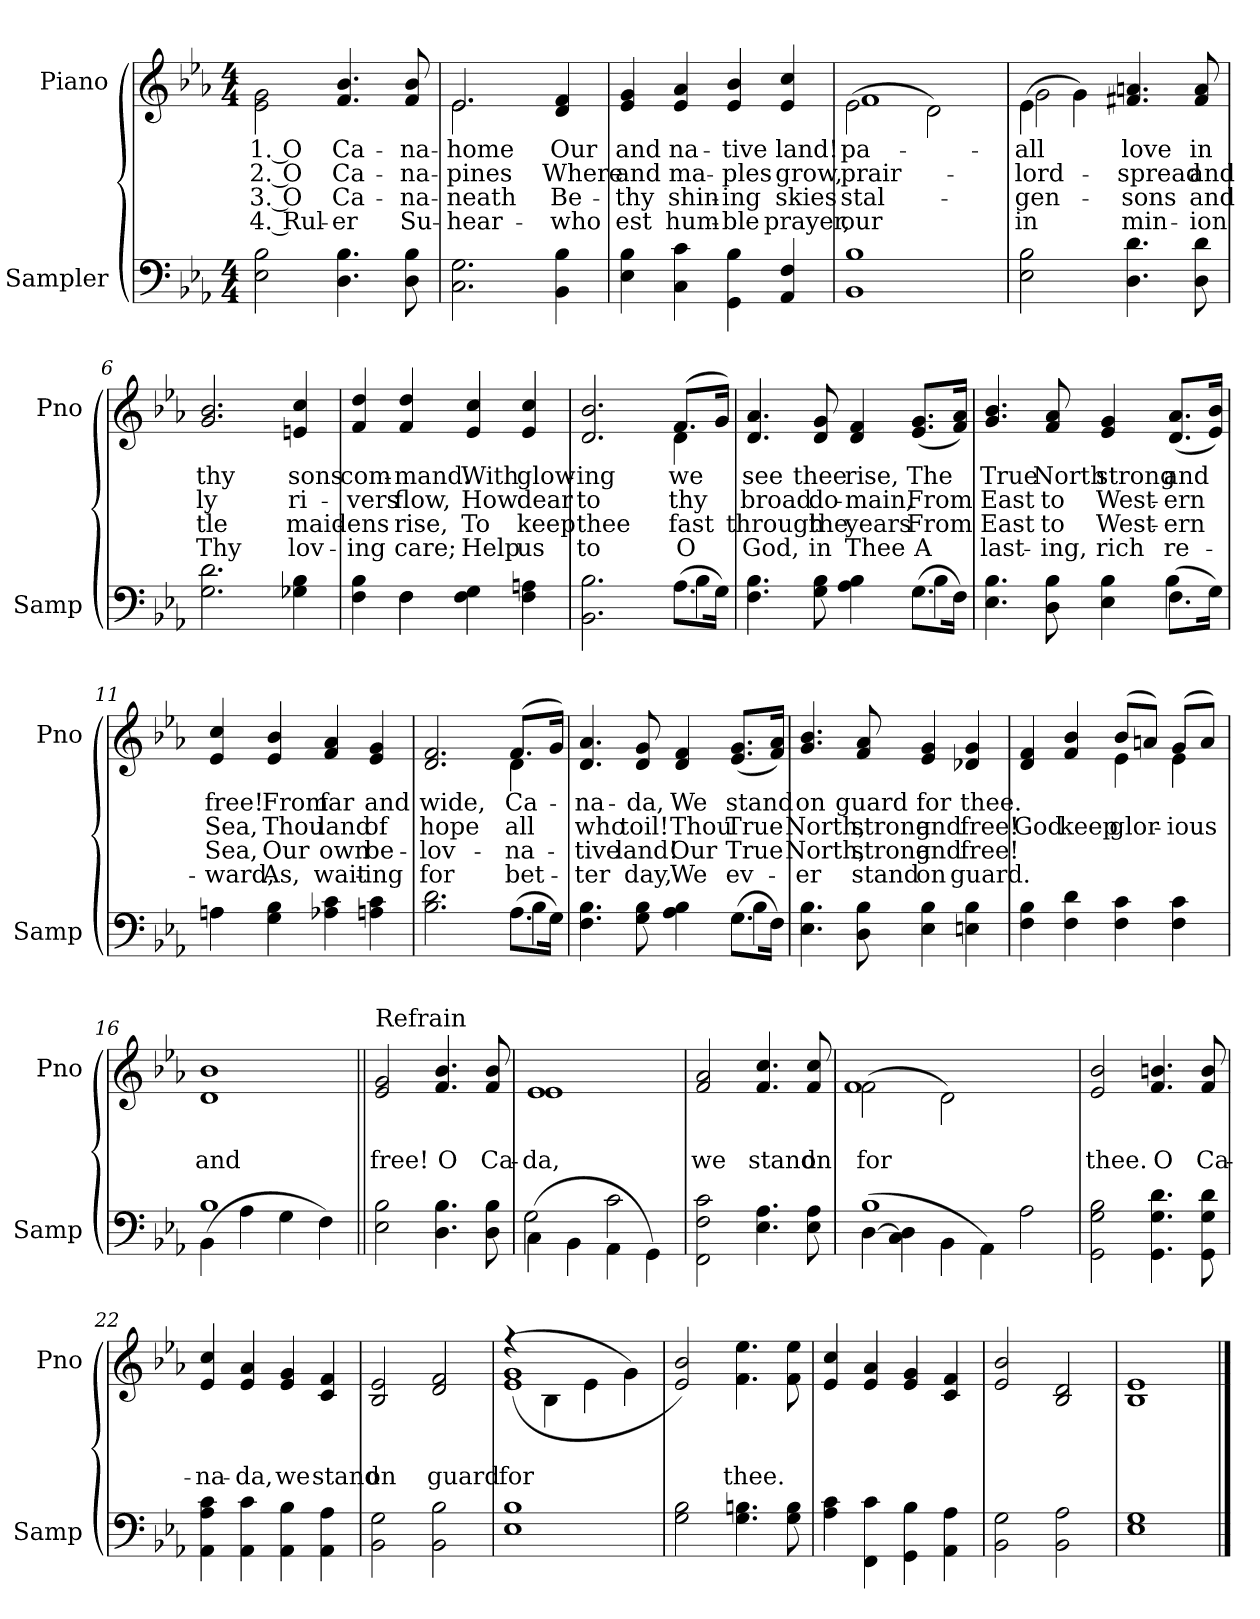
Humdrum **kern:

**kern	**kern	**text	**text	**text	**text
*part2	*part1	*part1	*part1	*part1	*part1
*staff2	*staff1	*staff1	*staff1	*staff1	*staff1
*I"Sampler	*I"Piano	*	*	*	*
*I'Samp	*I'Pno	*	*	*	*
*clefF4	*clefG2	*	*	*	*
*k[b-e-a-]	*k[b-e-a-]	*	*	*	*
*E-:	*E-:	*	*	*	*
*M4/4	*M4/4	*	*	*	*
=1	=1	=1	=1	=1	=1
2E- 2B-	2e-\ 2g\	1. O	2. O	3. O	4. Rul-
4.D 4.B-	4.f 4.b-	Ca-	Ca-	Ca-	-er
8D 8B-	8f 8b-	-na-	-na-	-na-	Su-
=2	=2	=2	=2	=2	=2
*	*^	*	*	*	*
2.C 2.G	2.e-/	2.e-	home	pines	-neath	hear-
4BB- 4B-	4d 4f	4ryy	Our	Where	Be-	who
*	*v	*v	*	*	*	*
=3	=3	=3	=3	=3	=3
4E- 4B-	4e- 4g	and	and	thy	-est
4C 4c	4e- 4a-	na-	ma-	shin-	hum-
4GG 4B-	4e- 4b-	-tive	-ples	-ing	-ble
4AA- 4F	4e- 4cc	land!	grow,	skies	prayer,
=4	=4	=4	=4	=4	=4
*	*^	*	*	*	*
1BB- 1B-	(2e-\	1f	pa-	prair-	stal-	our
.	2d\)	.	.	.	.	.
=5	=5	=5	=5	=5	=5	=5
2E- 2B-	(4e-\	2g	all	lord-	gen-	in
.	4g\)	.	.	.	.	.
4.D 4.d	4.f#X 4.an	2ryy	love	spread	sons	-min-
8D 8d	8f# 8a	.	in	and	and	-ion
*	*v	*v	*	*	*	*
=6	=6	=6	=6	=6	=6
2.G 2.d	2.g 2.b-	thy	-ly	-tle	Thy
4G-X 4B-	4en 4cc	sons	ri-	maid-	lov-
=7	=7	=7	=7	=7	=7
*^	*	*	*	*	*
4F 4B-	4ryy	4f 4dd	com-	-vers	-ens	-ing
4F\	4F	4f 4dd	-mand.	flow,	rise,	care;
4F 4G	2ryy	4e- 4cc	With	How	To	Help
4F 4An	.	4e- 4cc	glow-	dear	keep	us
=8	=8	=8	=8	=8	=8	=8
*	*	*^	*	*	*	*
2.BB- 2.B-	2.ryy	2.d 2.b-	2.ryy	-ing	to	thee	to
(8.A-\L	4B-	(8.f/L	4d	we	thy	-fast	O
16G\Jk)	.	16g/Jk)	.	.	.	.	.
*	*	*v	*v	*	*	*	*
=9	=9	=9	=9	=9	=9	=9
4.F 4.B-	2.ryy	4.d 4.a-	see	broad	through	God,
8G 8B-	.	8d 8g	thee	do-	the	in
4A- 4B-	.	4d 4f	rise,	-main,	years	Thee
(8.G\L	4B-	(8.e-/ 8.g/L	The	From	From	A
16F\Jk)	.	16f/ 16a-/Jk)	.	.	.	.
=10	=10	=10	=10	=10	=10	=10
4.E- 4.B-	2.ryy	4.g 4.b-	True	East	East	last-
8D 8B-	.	8f 8a-	North	to	to	-ing,
4E- 4B-	.	4e- 4g	strong	West-	West-	rich
(8.F\L	4B-	(8.d/ 8.a-/L	and	-ern	-ern	re-
16G\Jk)	.	16e-/ 16b-/Jk)	.	.	.	.
=11	=11	=11	=11	=11	=11	=11
4A-\	4A	4e- 4cc	free!	Sea,	Sea,	-ward,
4G 4B-	2.ryy	4e- 4b-	From	Thou	Our	As,
4A- 4c	.	4f 4a-	far	land	own	wait-
4An 4c	.	4e- 4g	and	of	be-	-ing
=12	=12	=12	=12	=12	=12	=12
*	*	*^	*	*	*	*
2.B- 2.d	2.ryy	2.d 2.f	2.ryy	wide,	hope	-lov-	for
(8.A-\L	4B-	(8.f/L	4d	Ca-	all	na-	bet-
16G\Jk)	.	16g/Jk)	.	.	.	.	.
*	*	*v	*v	*	*	*	*
=13	=13	=13	=13	=13	=13	=13
4.F 4.B-	2.ryy	4.d 4.a-	-na-	who	-tive	-ter
8G 8B-	.	8d 8g	-da,	toil!	land!	day,
4A- 4B-	.	4d 4f	We	Thou	Our	We
(8.G\L	4B-	(8.e-/ 8.g/L	stand	True	True	ev-
16F\Jk)	.	16f/ 16a-/Jk)	.	.	.	.
*v	*v	*	*	*	*	*
=14	=14	=14	=14	=14	=14
4.E- 4.B-	4.g 4.b-	on	North,	North,	-er
8D 8B-	8f 8a-	guard	strong	strong	stand
4E- 4B-	4e- 4g	for	and	and	on
4En 4B-	4d-X 4g	thee.	free!	free!	guard.
=15	=15	=15	=15	=15	=15
*	*^	*	*	*	*
4F 4B-	4d 4f	2ryy	.	God	.	.
4F 4d	4f 4b-	.	.	keep	.	.
4F 4c	(8b-/L	4e-	.	glor-	.	.
.	8an/J)	.	.	.	.	.
4F 4c	(8g/L	4e-	.	-ious	.	.
.	8a/J)	.	.	.	.	.
*	*v	*v	*	*	*	*
=16	=16	=16	=16	=16	=16
*^	*	*	*	*	*
(4BB-\	1B-	1d 1b-	.	and	.	.
4A-\	.	.	.	.	.	.
4G\	.	.	.	.	.	.
4F\)	.	.	.	.	.	.
*v	*v	*	*	*	*	*
=17||	=17||	=17||	=17||	=17||	=17||
!	!LO:TX:t=Refrain	!	!	!	!
2E- 2B-	2e- 2g	.	free!	.	.
4.D 4.B-	4.f 4.b-	.	O	.	.
8D 8B-	8f 8b-	.	Ca-	.	.
=18	=18	=18	=18	=18	=18
*^	*^	*	*	*	*
(4C\	2G	1e-/	1e-	.	-da,	.	.
4BB-\	.	.	.	.	.	.	.
4AA-\	2c	.	.	.	.	.	.
4GG\)	.	.	.	.	.	.	.
*v	*v	*	*	*	*	*	*
*	*v	*v	*	*	*	*
=19	=19	=19	=19	=19	=19
2FF 2F 2c	2f 2a-	.	we	.	.
4.E- 4.A-	4.f 4.cc	.	stand	.	.
8E- 8A-	8f 8cc	.	on	.	.
=20	=20	=20	=20	=20	=20
*^	*^	*	*	*	*
([4D\	1B-	(2f\	1f	.	for	.	.
4C\ 4D\]	.	.	.	.	.	.	.
4BB-\	.	2d\)	.	.	.	.	.
4AA-\)	.	.	.	.	.	.	.
2ryy	2A-	2ryy	2ryy	.	.	.	.
*v	*v	*	*	*	*	*	*
*	*v	*v	*	*	*	*
=21	=21	=21	=21	=21	=21
2GG 2G 2B-	2e- 2b-	.	thee.	.	.
4.GG 4.G 4.d	4.f 4.bn	.	O	.	.
8GG 8G 8d	8f 8b	.	Ca-	.	.
=22	=22	=22	=22	=22	=22
4AA- 4A- 4c	4e- 4cc	.	-na-	.	.
4AA- 4c	4e- 4a-	.	-da,	.	.
4AA- 4B-	4e- 4g	.	we	.	.
4AA- 4A-	4c 4f	.	stand	.	.
=23	=23	=23	=23	=23	=23
2BB- 2G	2B- 2e-	.	on	.	.
2BB- 2B-	2d 2f	.	guard	.	.
=24	=24	=24	=24	=24	=24
*	*^	*	*	*	*
1E- 1B-	(4r	(1e- 1g	.	for	.	.
.	4B-\	.	.	.	.	.
.	4e-\	.	.	.	.	.
.	4g\)	.	.	.	.	.
*	*v	*v	*	*	*	*
=25	=25	=25	=25	=25	=25
2G 2B-	2e- 2b-)	.	.	.	.
4.G 4.Bn	4.f 4.ee-	.	thee.	.	.
8G 8B	8f 8ee-	.	.	.	.
=26	=26	=26	=26	=26	=26
4A- 4c	4e- 4cc	.	.	.	.
4FF 4c	4e- 4a-	.	.	.	.
4GG 4B-	4e- 4g	.	.	.	.
4AA- 4A-	4c 4f	.	.	.	.
=27	=27	=27	=27	=27	=27
2BB- 2G	2e- 2b-	.	.	.	.
2BB- 2A-	2B- 2d	.	.	.	.
=28	=28	=28	=28	=28	=28
1E- 1G	1B- 1e-	.	.	.	.
==	==	==	==	==	==
*-	*-	*-	*-	*-	*-
